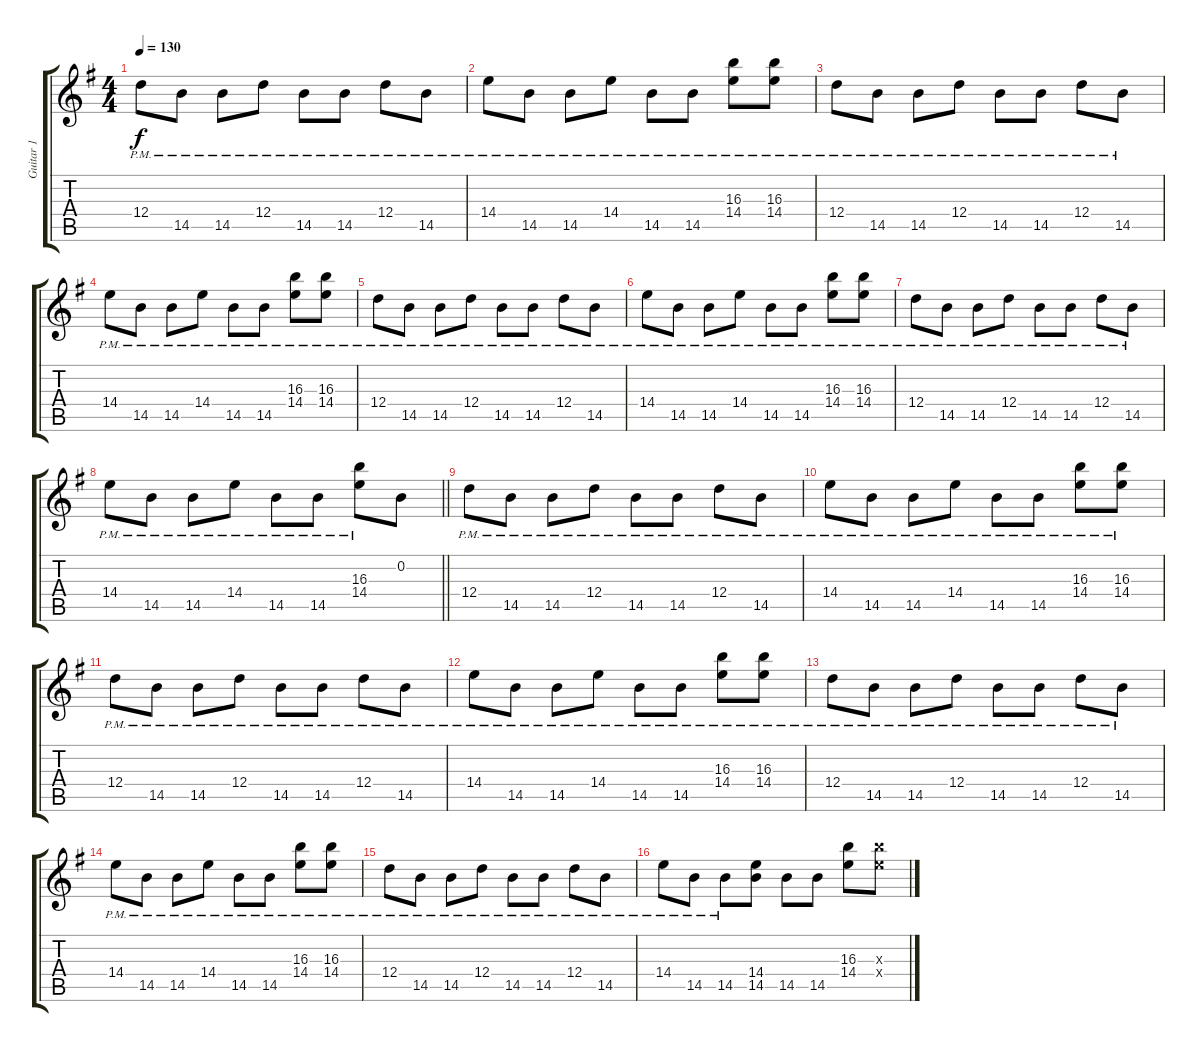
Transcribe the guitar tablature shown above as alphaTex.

\track ("Guitar 1" "Guitar 1") {instrument overdrivenguitar}
\staff {score tabs}
\tuning (E4 B3 G3 D3 A2 E2) {hide}
\ts (4 4)
\tempo 130
\clef g2
\ks g
12.4{pm}.8{dy f} 14.5{pm}.8 14.5{pm}.8 12.4{pm}.8 14.5{pm}.8 14.5{pm}.8 12.4{pm}.8 14.5{pm}.8 |
14.4{pm}.8 14.5{pm}.8 14.5{pm}.8 14.4{pm}.8 14.5{pm}.8 14.5{pm}.8 (16.3{pm} 14.4{pm}).8 (16.3{pm} 14.4{pm}).8 |
12.4{pm}.8 14.5{pm}.8 14.5{pm}.8 12.4{pm}.8 14.5{pm}.8 14.5{pm}.8 12.4{pm}.8 14.5{pm}.8 |
14.4{pm}.8 14.5{pm}.8 14.5{pm}.8 14.4{pm}.8 14.5{pm}.8 14.5{pm}.8 (16.3{pm} 14.4{pm}).8 (16.3{pm} 14.4{pm}).8 |
12.4{pm}.8 14.5{pm}.8 14.5{pm}.8 12.4{pm}.8 14.5{pm}.8 14.5{pm}.8 12.4{pm}.8 14.5{pm}.8 |
14.4{pm}.8 14.5{pm}.8 14.5{pm}.8 14.4{pm}.8 14.5{pm}.8 14.5{pm}.8 (16.3{pm} 14.4{pm}).8 (16.3{pm} 14.4{pm}).8 |
12.4{pm}.8 14.5{pm}.8 14.5{pm}.8 12.4{pm}.8 14.5{pm}.8 14.5{pm}.8 12.4{pm}.8 14.5{pm}.8 |
\barLineRight lightlight
14.4{pm}.8 14.5{pm}.8 14.5{pm}.8 14.4{pm}.8 14.5{pm}.8 14.5{pm}.8 (16.3{pm} 14.4{pm}).8 0.2.8 |
12.4{pm}.8 14.5{pm}.8 14.5{pm}.8 12.4{pm}.8 14.5{pm}.8 14.5{pm}.8 12.4{pm}.8 14.5{pm}.8 |
14.4{pm}.8 14.5{pm}.8 14.5{pm}.8 14.4{pm}.8 14.5{pm}.8 14.5{pm}.8 (16.3{pm} 14.4{pm}).8 (16.3{pm} 14.4{pm}).8 |
12.4{pm}.8 14.5{pm}.8 14.5{pm}.8 12.4{pm}.8 14.5{pm}.8 14.5{pm}.8 12.4{pm}.8 14.5{pm}.8 |
14.4{pm}.8 14.5{pm}.8 14.5{pm}.8 14.4{pm}.8 14.5{pm}.8 14.5{pm}.8 (16.3{pm} 14.4{pm}).8 (16.3{pm} 14.4{pm}).8 |
12.4{pm}.8 14.5{pm}.8 14.5{pm}.8 12.4{pm}.8 14.5{pm}.8 14.5{pm}.8 12.4{pm}.8 14.5{pm}.8 |
14.4{pm}.8 14.5{pm}.8 14.5{pm}.8 14.4{pm}.8 14.5{pm}.8 14.5{pm}.8 (16.3{pm} 14.4{pm}).8 (16.3{pm} 14.4{pm}).8 |
12.4{pm}.8 14.5{pm}.8 14.5{pm}.8 12.4{pm}.8 14.5{pm}.8 14.5{pm}.8 12.4{pm}.8 14.5{pm}.8 |
14.4{pm}.8 14.5{pm}.8 14.5{pm}.8 (14.4 14.5).8 14.5.8 14.5.8 (16.3 14.4).8 (16.3{x} 14.4{x}).8
